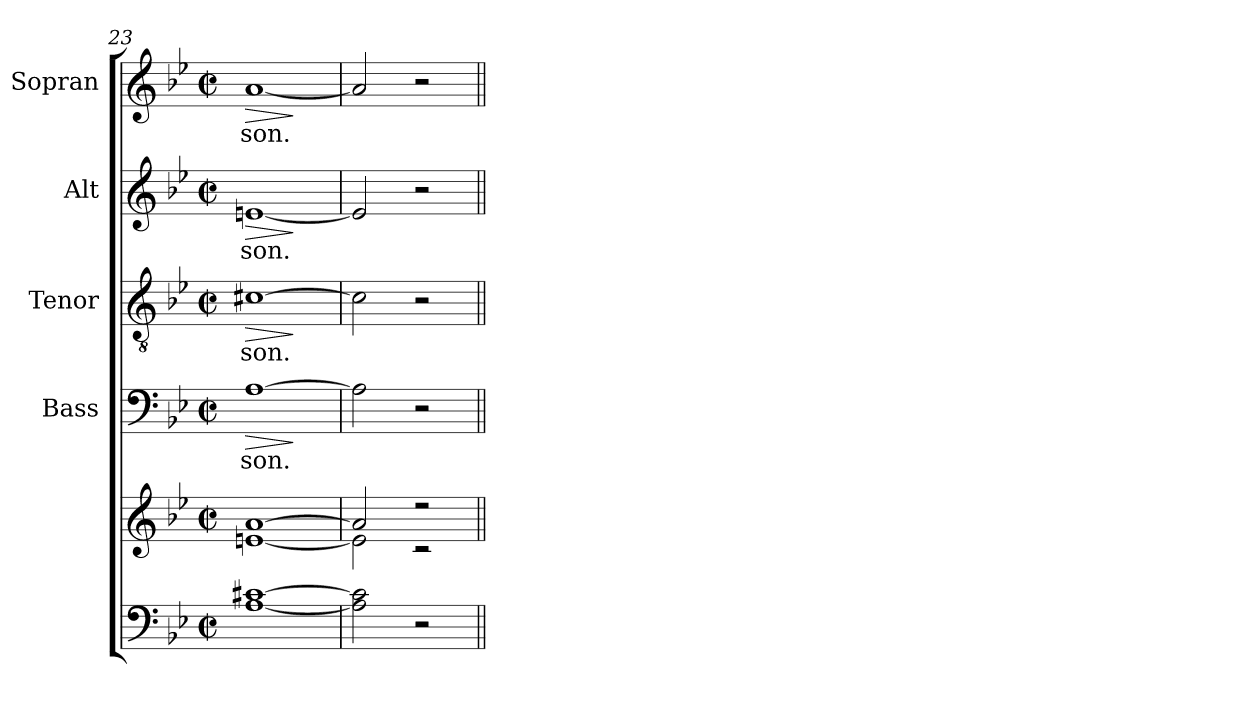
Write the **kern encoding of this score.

**kern	**kern	**kern	**text	**dynam	**kern	**text	**dynam	**kern	**text	**dynam	**kern	**text	**dynam
*part5	*part5	*part4	*part4	*part4	*part3	*part3	*part3	*part2	*part2	*part2	*part1	*part1	*part1
*staff6	*staff5	*staff4	*staff4	*staff4	*staff3	*staff3	*staff3	*staff2	*staff2	*staff2	*staff1	*staff1	*staff1
*	*	*I"Bass	*	*	*I"Tenor	*	*	*I"Alt	*	*	*I"Sopran	*	*
*	*	*I'B.	*	*	*I'T.	*	*	*I'A.	*	*	*I'S.	*	*
!!LO:LB:g=z
*clefF4	*clefG2	*clefF4	*	*	*clefGv2	*	*	*clefG2	*	*	*clefG2	*	*
*k[b-e-]	*k[b-e-]	*k[b-e-]	*	*	*k[b-e-]	*	*	*k[b-e-]	*	*	*k[b-e-]	*	*
*B-:	*B-:	*B-:	*	*	*B-:	*	*	*B-:	*	*	*B-:	*	*
*M2/2	*M2/2	*M2/2	*	*	*M2/2	*	*	*M2/2	*	*	*M2/2	*	*
*met(c|)	*met(c|)	*met(c|)	*	*	*met(c|)	*	*	*met(c|)	*	*	*met(c|)	*	*
=23	=23	=23	=23	=23	=23	=23	=23	=23	=23	=23	=23	=23	=23
*	*^	*	*	*	*	*	*	*	*	*	*	*	*
!	!	!	!	!LO:LY:b	!LO:HP:b	!	!LO:LY:b	!LO:HP:b	!	!LO:LY:b	!LO:HP:b	!	!LO:LY:b	!LO:HP:b
[1A [1c#X	[>1a	[<1en	[1A	-son.	>	[1c#X	-son.	>	[1en	-son.	>	[1a	-son.	>
*	*v	*v	*	*	*	*	*	*	*	*	*	*	*	*
.	.	.	.	]	.	.	]	.	.	]	.	.	]
=24	=24	=24	=24	=24	=24	=24	=24	=24	=24	=24	=24	=24	=24
*	*^	*	*	*	*	*	*	*	*	*	*	*	*
2A\] 2c#\]	2a/]	2e\]	2A\]	.	.	2c#\]	.	.	2e/]	.	.	2a/]	.	.
2r	2r	2r	2r	.	.	2r	.	.	2r	.	.	2r	.	.
*	*v	*v	*	*	*	*	*	*	*	*	*	*	*	*
=||	=||	=||	=||	=||	=||	=||	=||	=||	=||	=||	=||	=||	=||
*-	*-	*-	*-	*-	*-	*-	*-	*-	*-	*-	*-	*-	*-
